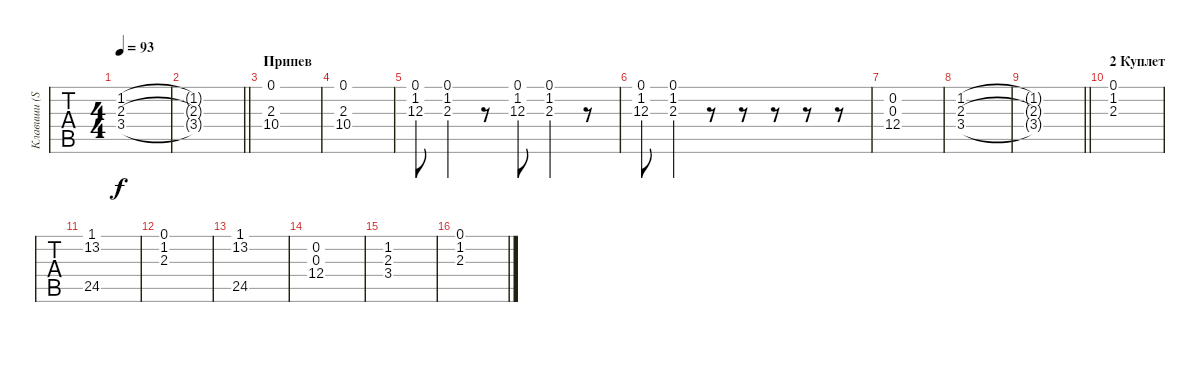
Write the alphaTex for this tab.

\track ("Клавиши (String)" "Клавиши (S") {instrument stringensemble1}
\staff {tabs}
\tuning (E4 B3 G3 D3 A2 E2) {hide}
\ts (4 4)
\tempo 93
\clef g2
\ks c
(1.2 2.3 3.4).1{dy f} |
\barLineRight lightlight
(1.2{t} 2.3{t} 3.4{t}).1 |
\section ("" "Припев")
(0.1 2.3 10.4).1 |
(0.1 2.3 10.4).1 |
(0.1 1.2 12.3).8 (0.1 1.2 2.3).4 r.8 (0.1 1.2 12.3).8 (0.1 1.2 2.3).4 r.8 |
(0.1 1.2 12.3).8 (0.1 1.2 2.3).4 r.8 r.8 r.8 r.8 r.8 |
(0.2 0.3 12.4).1 |
(1.2 2.3 3.4).1 |
\barLineRight lightlight
(1.2{t} 2.3{t} 3.4{t}).1 |
\section ("" "2 Куплет")
(0.1 1.2 2.3).1 |
(1.1 13.2 24.5).1 |
(0.1 1.2 2.3).1 |
(1.1 13.2 24.5).1 |
(0.2 0.3 12.4).1 |
(1.2 2.3 3.4).1 |
(0.1 1.2 2.3).1
